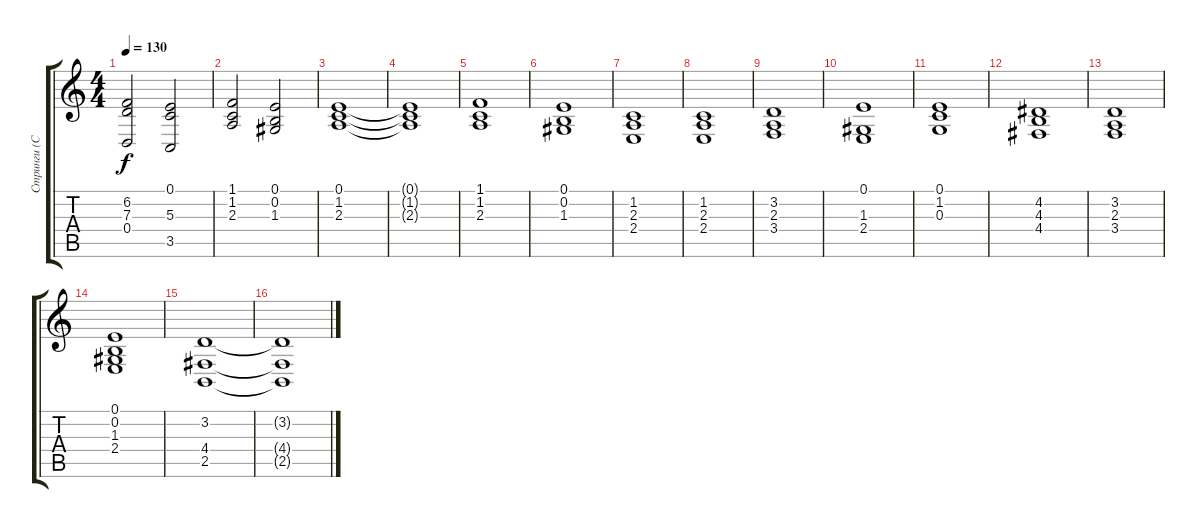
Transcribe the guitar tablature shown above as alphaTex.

\track ("Стринги (Сиквенсор)" "Стринги (С") {instrument stringensemble1}
\staff {score tabs}
\tuning (E4 B3 G3 D3 A2 E2) {hide}
\ts (4 4)
\tempo 130
\clef g2
\ks c
(6.2 7.3 0.4).2{dy f} (0.1 5.3 3.5).2 |
(1.1 1.2 2.3).2 (0.1 0.2 1.3).2 |
(0.1 1.2 2.3).1 |
(0.1{t} 1.2{t} 2.3{t}).1 |
(1.1 1.2 2.3).1 |
(0.1 0.2 1.3).1 |
(1.2 2.3 2.4).1 |
(1.2 2.3 2.4).1 |
(3.2 2.3 3.4).1 |
(0.1 1.3 2.4).1 |
(0.1 1.2 0.3).1 |
(4.2 4.3 4.4).1 |
(3.2 2.3 3.4).1 |
(0.1 0.2 1.3 2.4).1 |
(3.2 4.4 2.5).1 |
(3.2{t} 4.4{t} 2.5{t}).1
